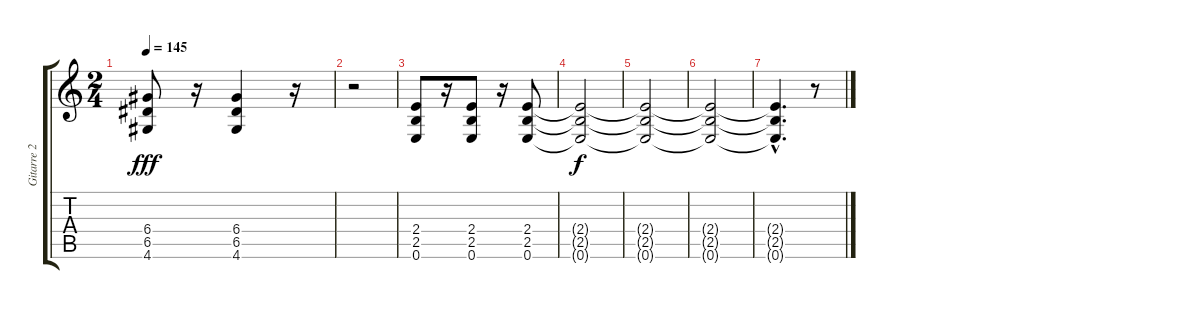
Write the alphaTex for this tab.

\track ("Gitarre 2 - Farin Urlaub" "Gitarre 2 ") {instrument distortionguitar}
\staff {score tabs}
\tuning (E4 B3 G3 D3 A2 E2) {hide}
\ts (2 4)
\tempo 145
\clef g2
\ks c
(6.4 6.5 4.6).8{dy fff} r.16 (6.4 6.5 4.6).4 r.16 |
r.2 |
(2.4 2.5 0.6).8 r.16 (2.4 2.5 0.6).8 r.16 (2.4 2.5 0.6).8 |
(2.4{t} 2.5{t} 0.6{t}).2{dy f} |
(2.4{t} 2.5{t} 0.6{t}).2 |
(2.4{t} 2.5{t} 0.6{t}).2 |
(2.4{hac t} 2.5{hac t} 0.6{hac t}).4{d} r.8
